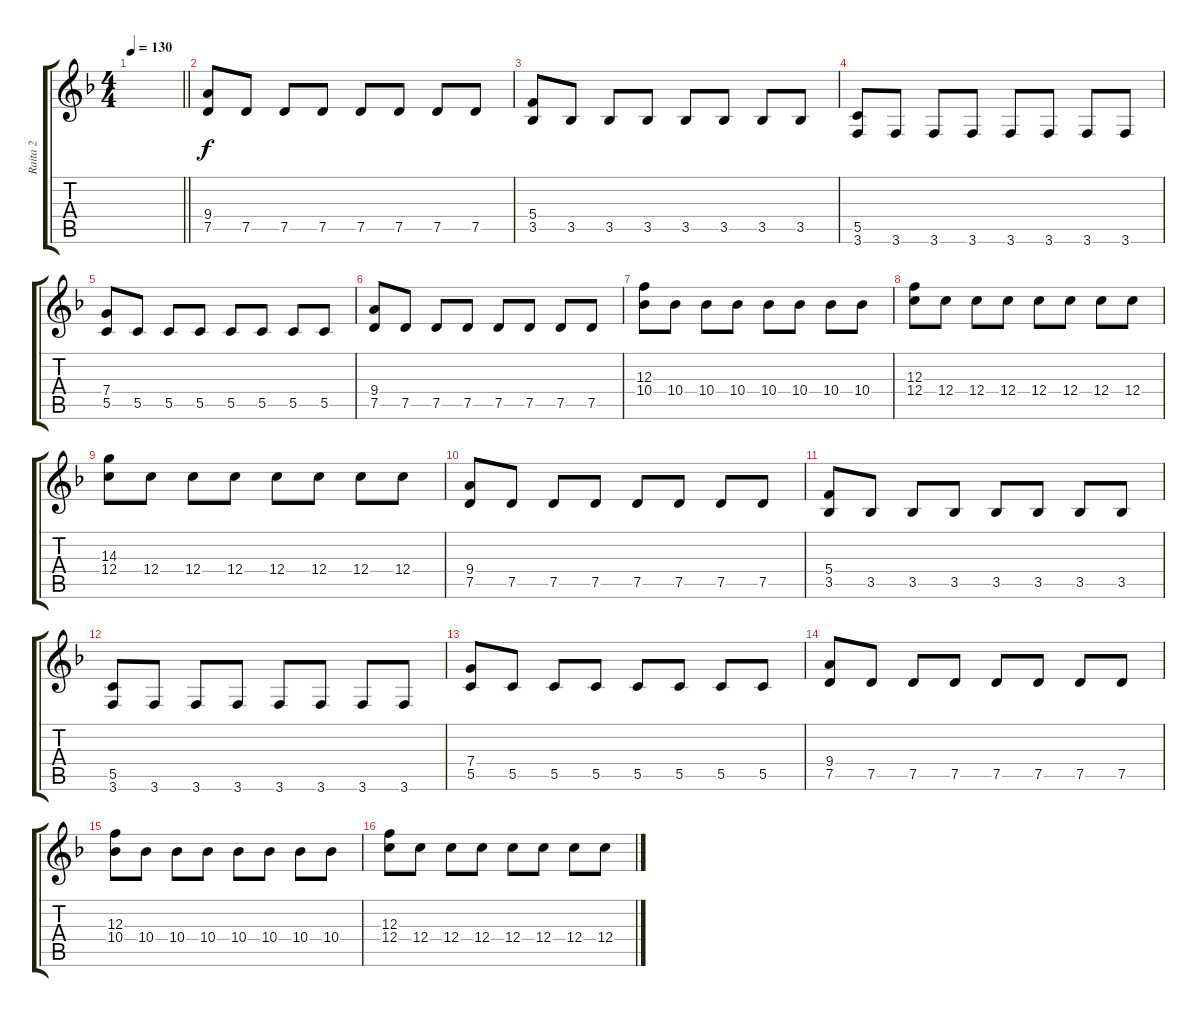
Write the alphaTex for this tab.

\track ("Raita 2" "Raita 2") {instrument distortionguitar}
\staff {score tabs}
\tuning (D4 A3 F3 C3 G2 D2) {hide}
\ts (4 4)
\tempo 130
\clef g2
\barLineRight lightlight
\ks f
|
(9.4 7.5).8 7.5.8 7.5.8 7.5.8 7.5.8 7.5.8 7.5.8 7.5.8 |
(5.4 3.5).8 3.5.8 3.5.8 3.5.8 3.5.8 3.5.8 3.5.8 3.5.8 |
(5.5 3.6).8 3.6.8 3.6.8 3.6.8 3.6.8 3.6.8 3.6.8 3.6.8 |
(7.4 5.5).8 5.5.8 5.5.8 5.5.8 5.5.8 5.5.8 5.5.8 5.5.8 |
(9.4 7.5).8 7.5.8 7.5.8 7.5.8 7.5.8 7.5.8 7.5.8 7.5.8 |
(12.3 10.4).8 10.4.8 10.4.8 10.4.8 10.4.8 10.4.8 10.4.8 10.4.8 |
(12.3 12.4).8 12.4.8 12.4.8 12.4.8 12.4.8 12.4.8 12.4.8 12.4.8 |
(14.3 12.4).8 12.4.8 12.4.8 12.4.8 12.4.8 12.4.8 12.4.8 12.4.8 |
(9.4 7.5).8 7.5.8 7.5.8 7.5.8 7.5.8 7.5.8 7.5.8 7.5.8 |
(5.4 3.5).8 3.5.8 3.5.8 3.5.8 3.5.8 3.5.8 3.5.8 3.5.8 |
(5.5 3.6).8 3.6.8 3.6.8 3.6.8 3.6.8 3.6.8 3.6.8 3.6.8 |
(7.4 5.5).8 5.5.8 5.5.8 5.5.8 5.5.8 5.5.8 5.5.8 5.5.8 |
(9.4 7.5).8 7.5.8 7.5.8 7.5.8 7.5.8 7.5.8 7.5.8 7.5.8 |
(12.3 10.4).8 10.4.8 10.4.8 10.4.8 10.4.8 10.4.8 10.4.8 10.4.8 |
(12.3 12.4).8 12.4.8 12.4.8 12.4.8 12.4.8 12.4.8 12.4.8 12.4.8
